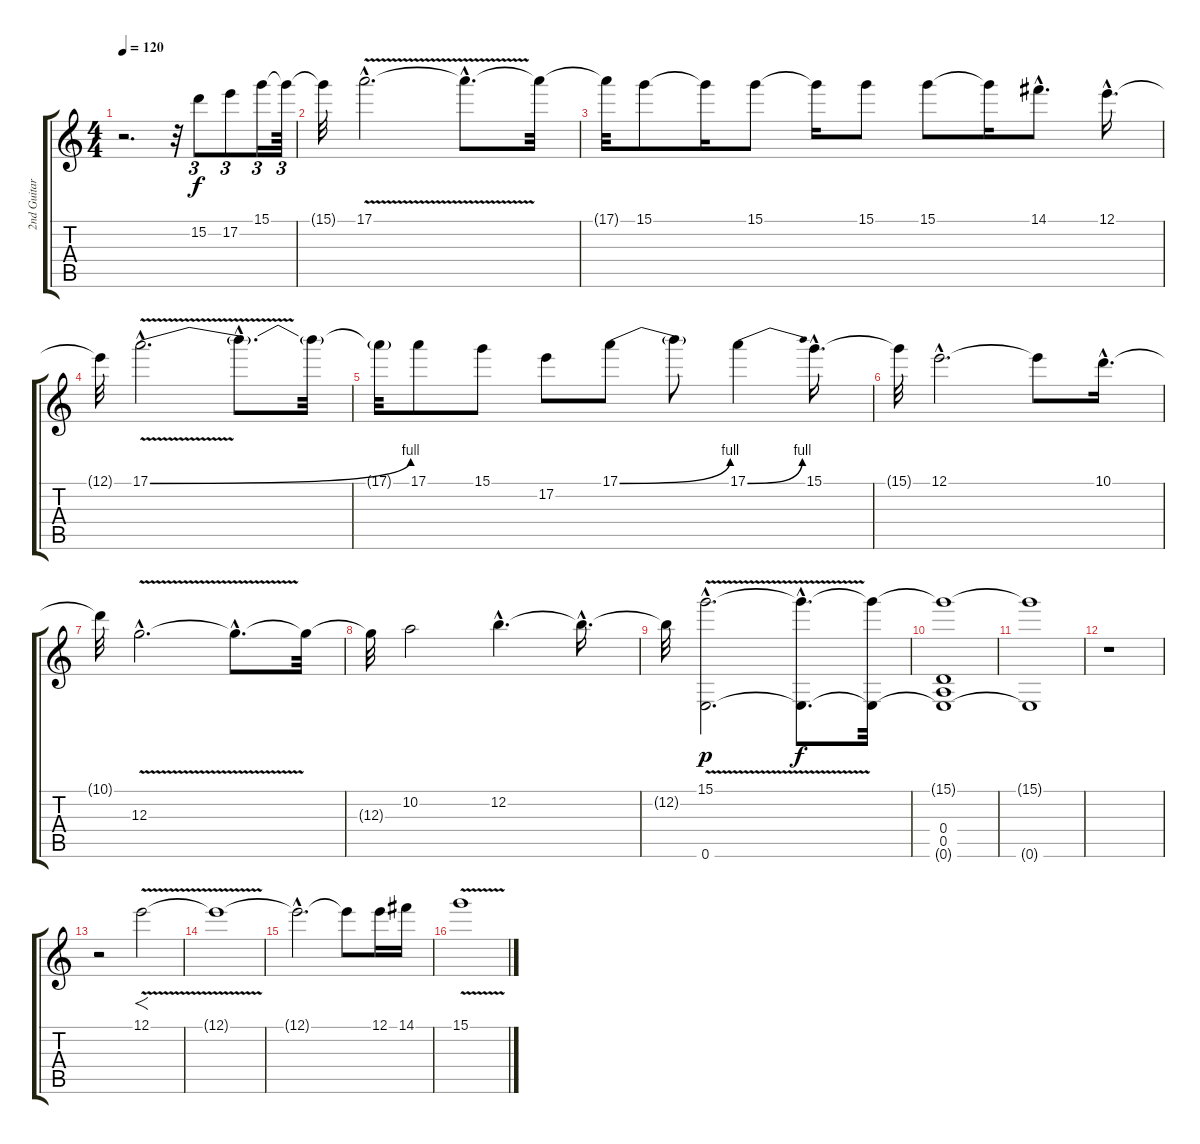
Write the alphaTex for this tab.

\track ("2nd Guitar / delay" "2nd Guitar") {instrument distortionguitar}
\staff {score tabs}
\tuning (E4 B3 G3 D3 A2 E2) {hide}
\ts (4 4)
\tempo 120
\clef g2
\ks c
r.2{d dy f volume 13} r.32 15.2.8{tu (3 2)} 17.2.8{tu (3 2)} 15.1.16{tu (3 2)} 15.1{t}.64{tu (3 2)} |
15.1{t}.32 17.1{v hac}.2{d} 17.1{hac t}.8{d} 17.1{t}.32 |
17.1{t}.32 15.1.8 15.1{t}.16 15.1.8 15.1{t}.16 15.1.8 15.1.8 15.1{t}.16 14.1{hac}.8{d} 12.1{hac}.16{d} |
12.1{t}.32 17.1{be (bend 0 0 60 4) v hac}.2{d} 17.1{hac t}.8{d} 17.1{t}.32 |
17.1{t}.32 17.1.8 15.1.8 17.2.8 17.1{be (bend 0 0 60 4)}.8 17.1{t}.8 17.1{be (bend 0 0 60 4)}.4 15.1{hac}.16{d} |
15.1{t}.32 12.1{hac}.2{d} 12.1{t}.8 10.1{hac}.16{d} |
10.1{t}.32 12.3{v hac}.2{d} 12.3{hac t}.8{d} 12.3{t}.32 |
12.3{t}.32 10.2.2 12.2{hac}.4{d} 12.2{hac t}.16{d} |
12.2{t}.32 (15.1{v hac} 0.6{hac}).2{d dy p volume 0} (15.1{hac t} 0.6{hac t}).8{d dy f} (15.1{t} 0.6{t}).32 |
(15.1{t} 0.4 0.5 0.6{t}).1 |
(15.1{t} 0.6{t}).1 |
r.1 |
r.2{volume 12} 12.1{v}.2{f} |
12.1{t}.1 |
12.1{hac t}.2{d} 12.1{t}.8 12.1.16 14.1.16 |
15.1{v}.1
